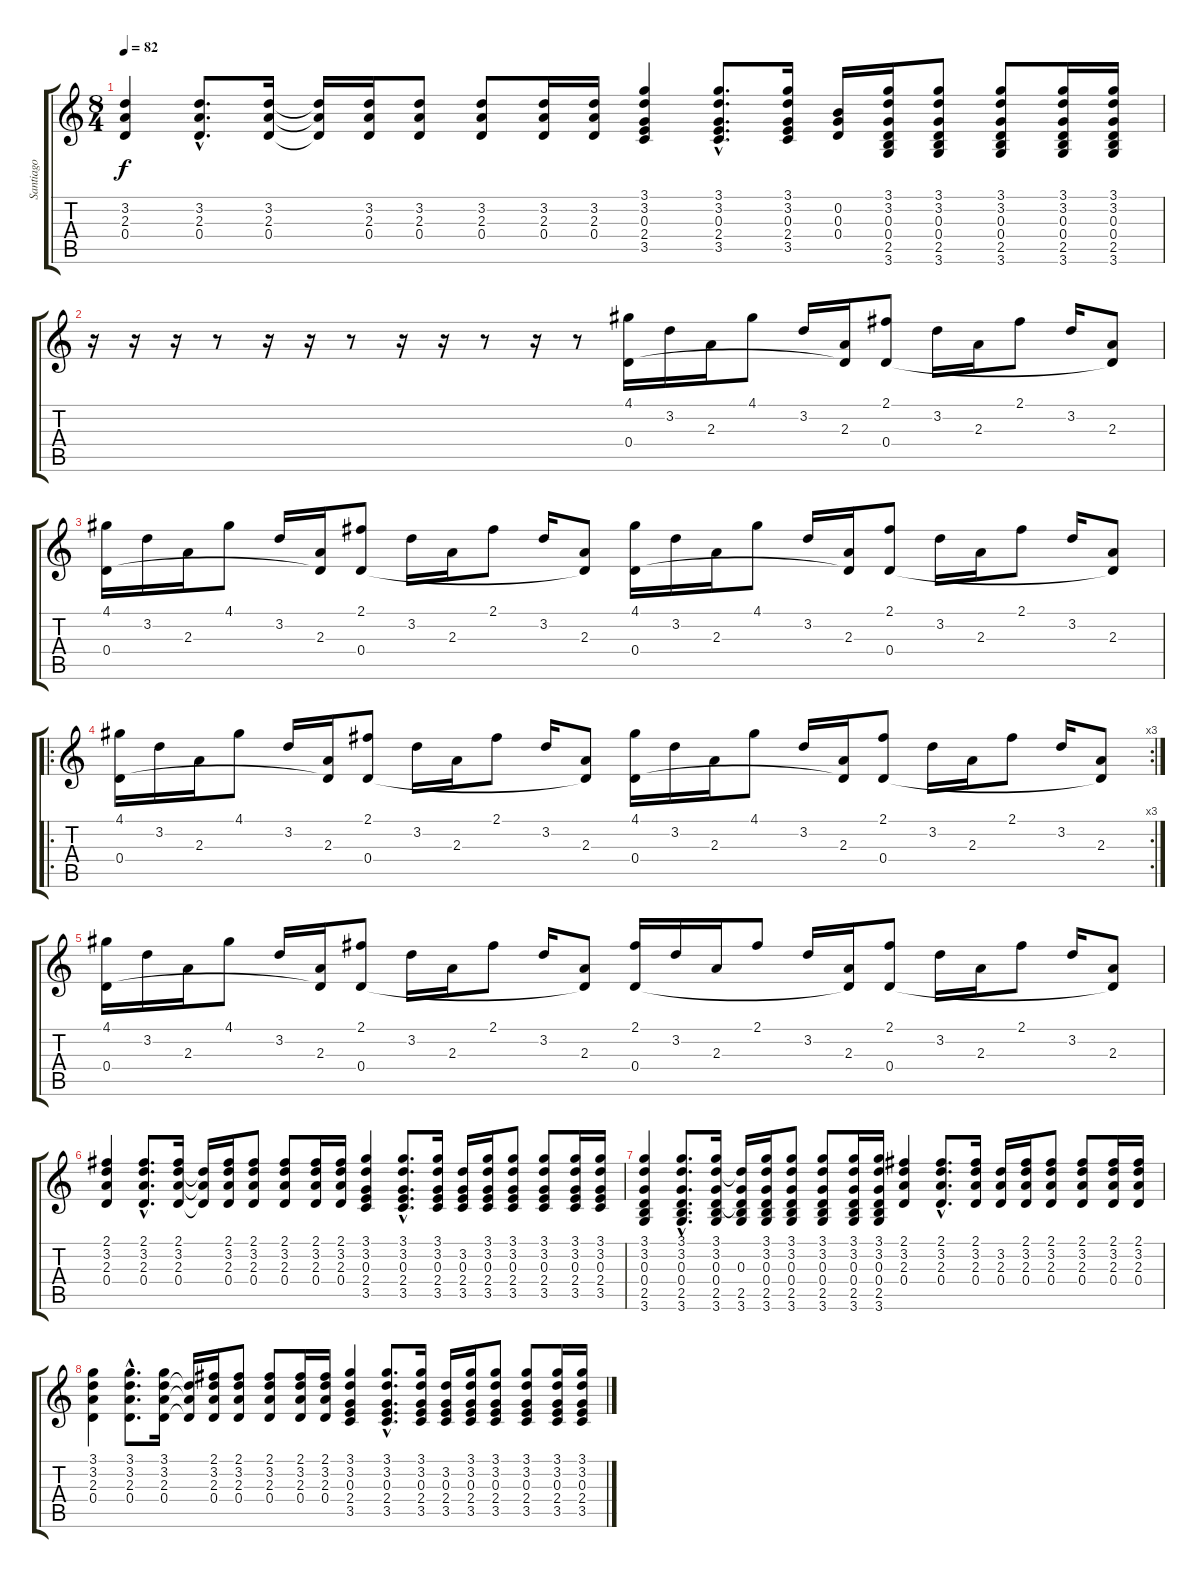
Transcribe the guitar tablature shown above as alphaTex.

\track ("Santiago" "Santiago") {instrument distortionguitar}
\staff {score tabs}
\tuning (E4 B3 G3 D3 A2 E2) {hide}
\ts (8 4)
\tempo 82
\clef g2
\ks c
(3.2 2.3 0.4).4{dy f} (3.2{hac} 2.3{hac} 0.4{hac}).8{d} (3.2 2.3 0.4).16 (3.2{t} 2.3{t} 0.4{t}).16 (3.2 2.3 0.4).16 (3.2 2.3 0.4).8 (3.2 2.3 0.4).8 (3.2 2.3 0.4).16 (3.2 2.3 0.4).16 (3.1 3.2 0.3 2.4 3.5).4 (3.1{hac} 3.2{hac} 0.3{hac} 2.4{hac} 3.5{hac}).8{d} (3.1 3.2 0.3 2.4 3.5).16 (0.2 0.3 0.4).16 (3.1 3.2 0.3 0.4 2.5 3.6).16 (3.1 3.2 0.3 0.4 2.5 3.6).8 (3.1 3.2 0.3 0.4 2.5 3.6).8 (3.1 3.2 0.3 0.4 2.5 3.6).16 (3.1 3.2 0.3 0.4 2.5 3.6).16 |
r.16 r.16 r.16 r.8 r.16 r.16 r.8 r.16 r.16 r.8 r.16 r.8 (4.1 0.4).16 3.2.16 2.3.16 4.1.8 3.2.16 (2.3 0.4{t}).16 (2.1 0.4).8 3.2.16 2.3.16 2.1.8 3.2.16 (2.3 0.4{t}).8 |
(4.1 0.4).16 3.2.16 2.3.16 4.1.8 3.2.16 (2.3 0.4{t}).16 (2.1 0.4).8 3.2.16 2.3.16 2.1.8 3.2.16 (2.3 0.4{t}).8 (4.1 0.4).16 3.2.16 2.3.16 4.1.8 3.2.16 (2.3 0.4{t}).16 (2.1 0.4).8 3.2.16 2.3.16 2.1.8 3.2.16 (2.3 0.4{t}).8 |
\ro
\rc 3
(4.1 0.4).16 3.2.16 2.3.16 4.1.8 3.2.16 (2.3 0.4{t}).16 (2.1 0.4).8 3.2.16 2.3.16 2.1.8 3.2.16 (2.3 0.4{t}).8 (4.1 0.4).16 3.2.16 2.3.16 4.1.8 3.2.16 (2.3 0.4{t}).16 (2.1 0.4).8 3.2.16 2.3.16 2.1.8 3.2.16 (2.3 0.4{t}).8 |
(4.1 0.4).16 3.2.16 2.3.16 4.1.8 3.2.16 (2.3 0.4{t}).16 (2.1 0.4).8 3.2.16 2.3.16 2.1.8 3.2.16 (2.3 0.4{t}).8 (2.1 0.4).16 3.2.16 2.3.16 2.1.8 3.2.16 (2.3 0.4{t}).16 (2.1 0.4).8 3.2.16 2.3.16 2.1.8 3.2.16 (2.3 0.4{t}).8 |
(2.1 3.2 2.3 0.4).4 (2.1{hac} 3.2{hac} 2.3{hac} 0.4{hac}).8{d} (2.1 3.2 2.3 0.4).16 (3.2{t} 2.3{t} 0.4{t}).16 (2.1 3.2 2.3 0.4).16 (2.1 3.2 2.3 0.4).8 (2.1 3.2 2.3 0.4).8 (2.1 3.2 2.3 0.4).16 (2.1 3.2 2.3 0.4).16 (3.1 3.2 0.3 2.4 3.5).4 (3.1{hac} 3.2{hac} 0.3{hac} 2.4{hac} 3.5{hac}).8{d} (3.1 3.2 0.3 2.4 3.5).16 (3.2 0.3 2.4 3.5).16 (3.1 3.2 0.3 2.4 3.5).16 (3.1 3.2 0.3 2.4 3.5).8 (3.1 3.2 0.3 2.4 3.5).8 (3.1 3.2 0.3 2.4 3.5).16 (3.1 3.2 0.3 2.4 3.5).16 |
(3.1 3.2 0.3 0.4 2.5 3.6).4 (3.1{hac} 3.2{hac} 0.3{hac} 0.4{hac} 2.5{hac} 3.6{hac}).8{d} (3.1 3.2 0.3 0.4 2.5 3.6).16 (3.2{t} 0.3 0.4{t} 2.5 3.6).16 (3.1 3.2 0.3 0.4 2.5 3.6).16 (3.1 3.2 0.3 0.4 2.5 3.6).8 (3.1 3.2 0.3 0.4 2.5 3.6).8 (3.1 3.2 0.3 0.4 2.5 3.6).16 (3.1 3.2 0.3 0.4 2.5 3.6).16 (2.1 3.2 2.3 0.4).4 (2.1{hac} 3.2{hac} 2.3{hac} 0.4{hac}).8{d} (2.1 3.2 2.3 0.4).16 (3.2 2.3 0.4).16 (2.1 3.2 2.3 0.4).16 (2.1 3.2 2.3 0.4).8 (2.1 3.2 2.3 0.4).8 (2.1 3.2 2.3 0.4).16 (2.1 3.2 2.3 0.4).16 |
(3.1 3.2 2.3 0.4).4 (3.1{hac} 3.2{hac} 2.3{hac} 0.4{hac}).8{d} (3.1 3.2 2.3 0.4).16 (3.2{t} 2.3{t} 0.4{t}).16 (2.1 3.2 2.3 0.4).16 (2.1 3.2 2.3 0.4).8 (2.1 3.2 2.3 0.4).8 (2.1 3.2 2.3 0.4).16 (2.1 3.2 2.3 0.4).16 (3.1 3.2 0.3 2.4 3.5).4 (3.1{hac} 3.2{hac} 0.3{hac} 2.4{hac} 3.5{hac}).8{d} (3.1 3.2 0.3 2.4 3.5).16 (3.2 0.3 2.4 3.5).16 (3.1 3.2 0.3 2.4 3.5).16 (3.1 3.2 0.3 2.4 3.5).8 (3.1 3.2 0.3 2.4 3.5).8 (3.1 3.2 0.3 2.4 3.5).16 (3.1 3.2 0.3 2.4 3.5).16
